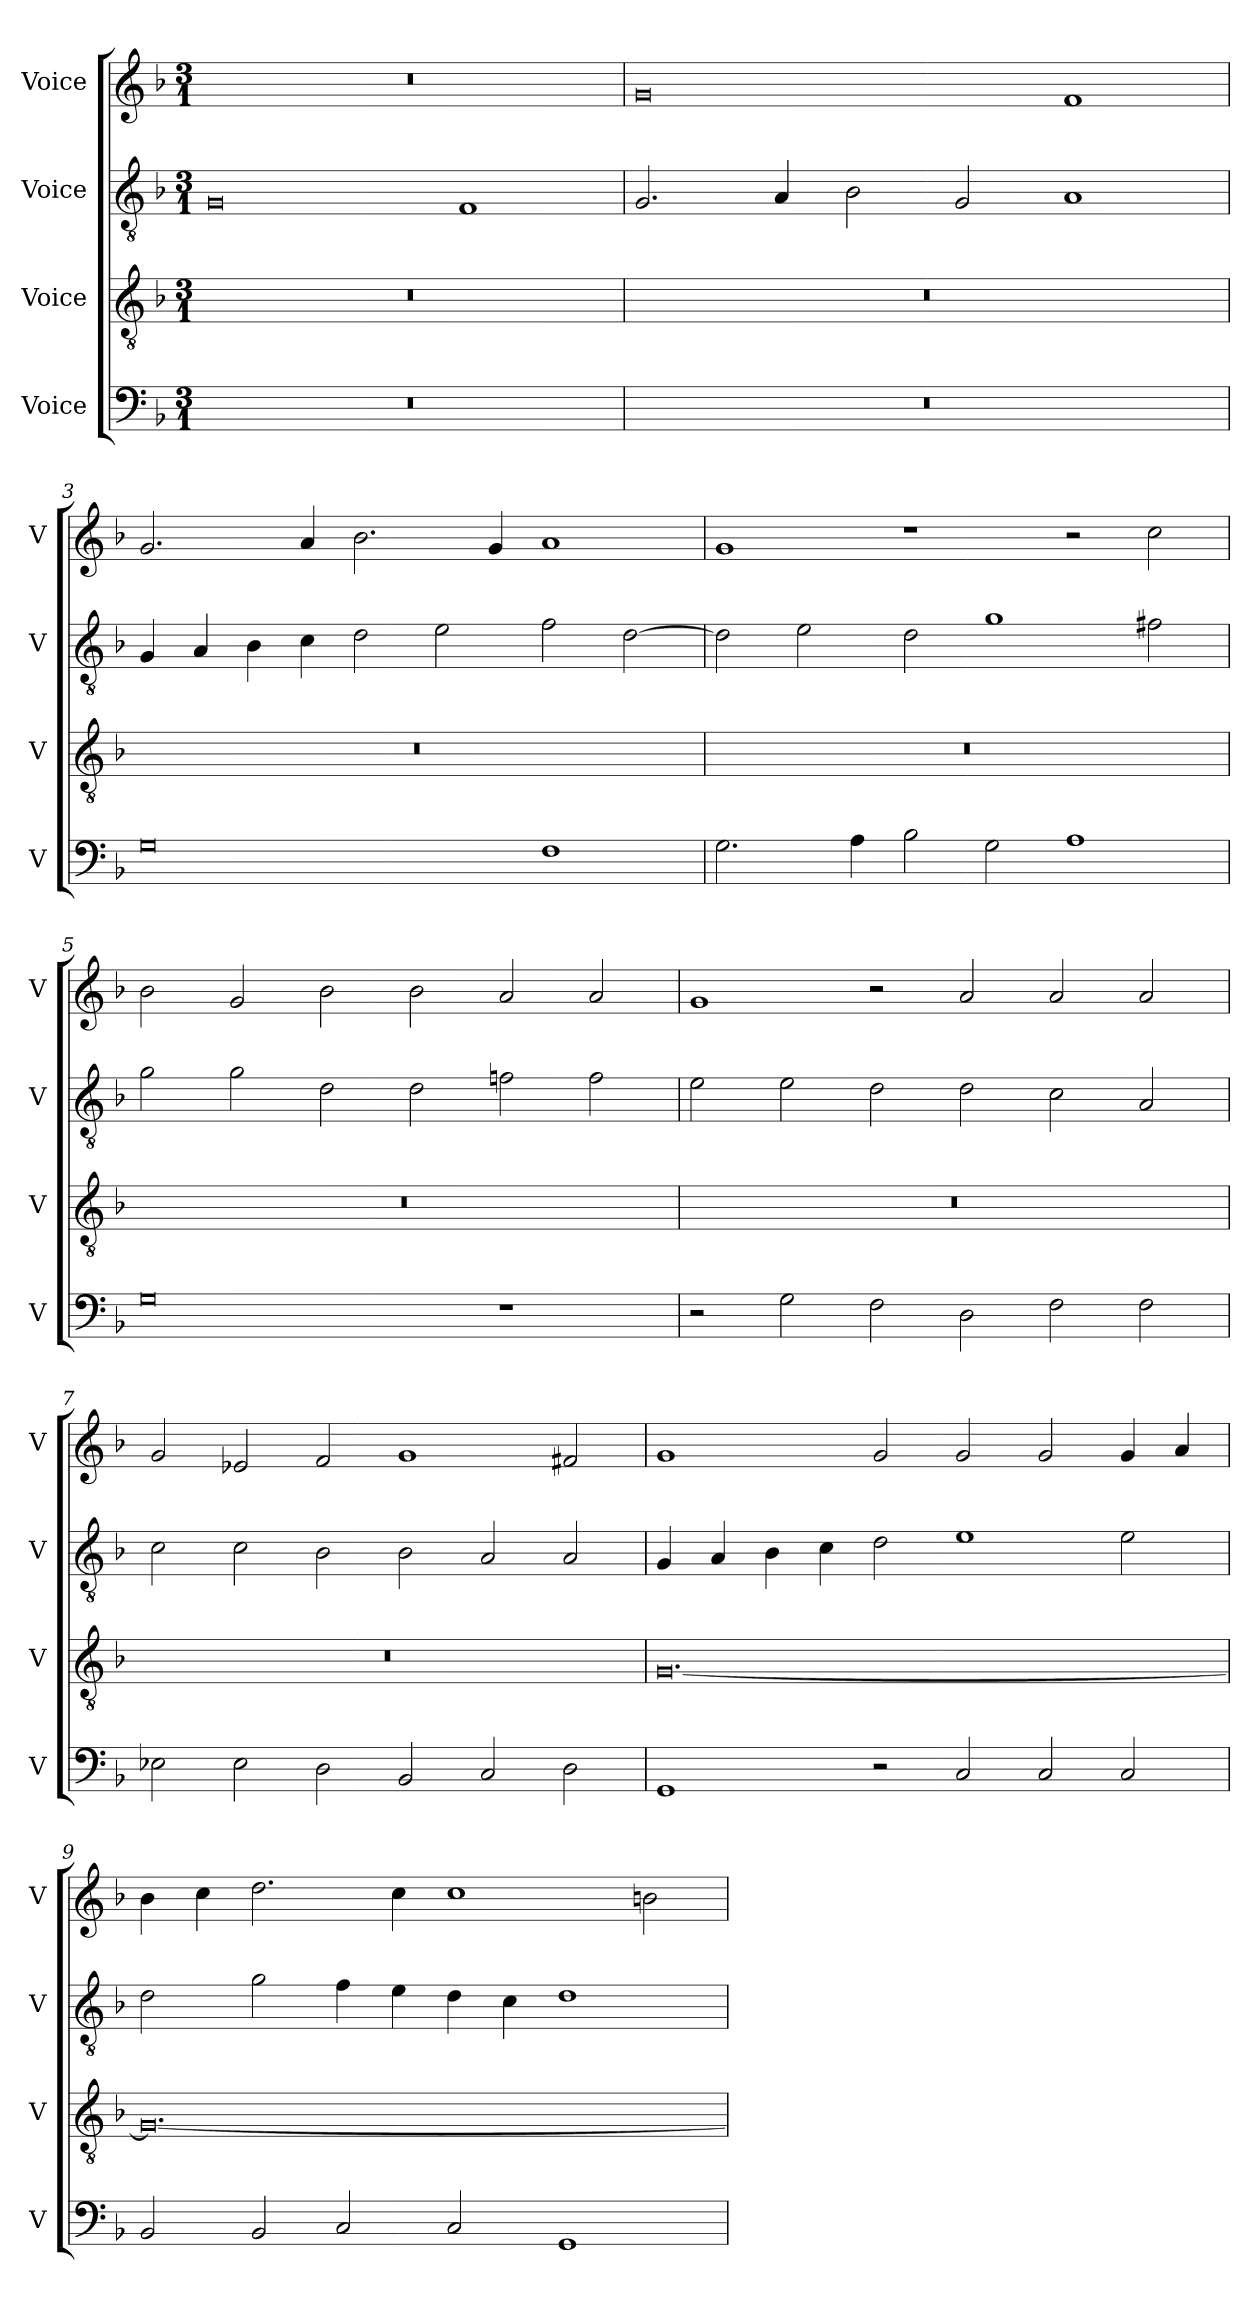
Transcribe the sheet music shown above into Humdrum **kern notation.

**kern	**kern	**kern	**kern
*part4	*part3	*part2	*part1
*staff4	*staff3	*staff2	*staff1
*I"Voice	*I"Voice	*I"Voice	*I"Voice
*I'V	*I'V	*I'V	*I'V
*clefF4	*clefGv2	*clefGv2	*clefG2
*k[b-]	*k[b-]	*k[b-]	*k[b-]
*M3/1	*M3/1	*M3/1	*M3/1
=1	=1	=1	=1
0.r	0.r	0G	0.r
.	.	1F	.
=2	=2	=2	=2
0.r	0.r	2.G/	0g
.	.	4A/	.
.	.	2B-\	.
.	.	2G/	.
.	.	1A	1f
!!LO:LB:g=z
=3	=3	=3	=3
0G	0.r	4G/	2.g/
.	.	4A/	.
.	.	4B-\	.
.	.	4c\	4a/
.	.	2d\	2.b-\
.	.	2e\	.
.	.	.	4g/
1F	.	2f\	1a
.	.	[2d\	.
=4	=4	=4	=4
2.G\	0.r	2d\]	1g
.	.	2e\	.
4A\	.	.	.
2B-\	.	2d\	1r
2G\	.	1g	.
1A	.	.	2r
.	.	2f#X\	2cc\
!!LO:LB:g=z
=5	=5	=5	=5
0G	0.r	2g\	2b-\
.	.	2g\	2g/
.	.	2d\	2b-\
.	.	2d\	2b-\
1r	.	2fn\	2a/
.	.	2f\	2a/
=6	=6	=6	=6
2r	0.r	2e\	1g
2G\	.	2e\	.
2F\	.	2d\	2r
2D\	.	2d\	2a/
2F\	.	2c\	2a/
2F\	.	2A/	2a/
!!LO:PB:g=z
=7	=7	=7	=7
2E-X\	0.r	2c\	2g/
2E-\	.	2c\	2e-X/
2D\	.	2B-\	2f/
2BB-/	.	2B-\	1g
2C/	.	2A/	.
2D\	.	2A/	2f#X/
=8	=8	=8	=8
1GG	[0.G	4G/	1g
.	.	4A/	.
.	.	4B-\	.
.	.	4c\	.
2r	.	2d\	2g/
2C/	.	1e	2g/
2C/	.	.	2g/
2C/	.	2e\	4g/
.	.	.	4a/
!!LO:LB:g=z
=9	=9	=9	=9
2BB-/	0.G_	2d\	4b-\
.	.	.	4cc\
2BB-/	.	2g\	2.dd\
2C/	.	4f\	.
.	.	4e\	4cc\
2C/	.	4d\	1cc
.	.	4c\	.
1GG	.	1d	.
.	.	.	2bn\
=	=	=	=
*-	*-	*-	*-
